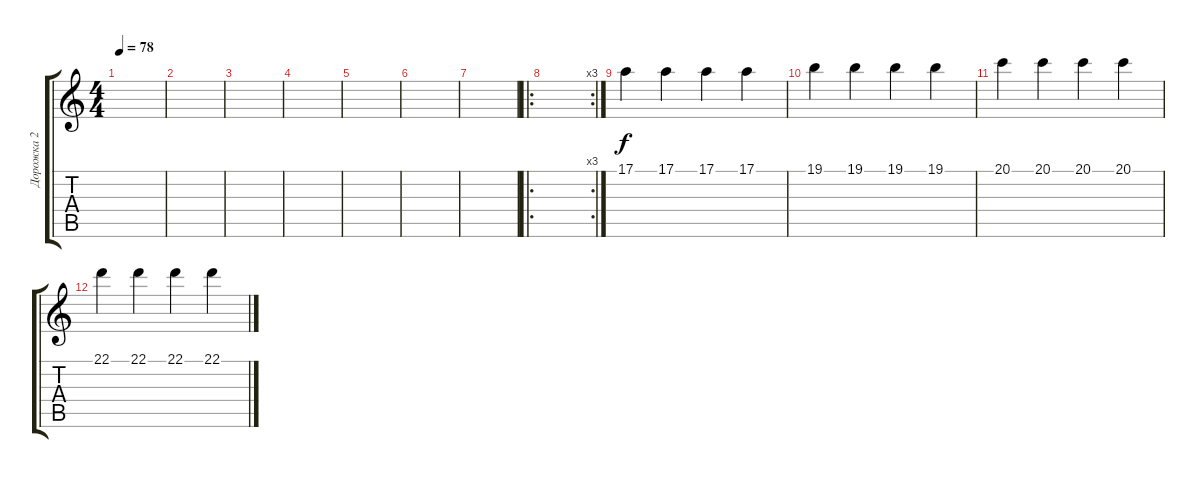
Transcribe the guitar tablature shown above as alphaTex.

\track ("Дорожка 2" "Дорожка 2") {instrument brightacousticpiano}
\staff {score tabs}
\tuning (E4 B3 G3 D3 A2 E2) {hide}
\ts (4 4)
\tempo 78
\clef g2
\ks c
|
|
|
|
|
|
|
\ro
\rc 3
|
17.1.4 17.1.4 17.1.4 17.1.4 |
19.1.4 19.1.4 19.1.4 19.1.4 |
20.1.4 20.1.4 20.1.4 20.1.4 |
22.1.4 22.1.4 22.1.4 22.1.4
